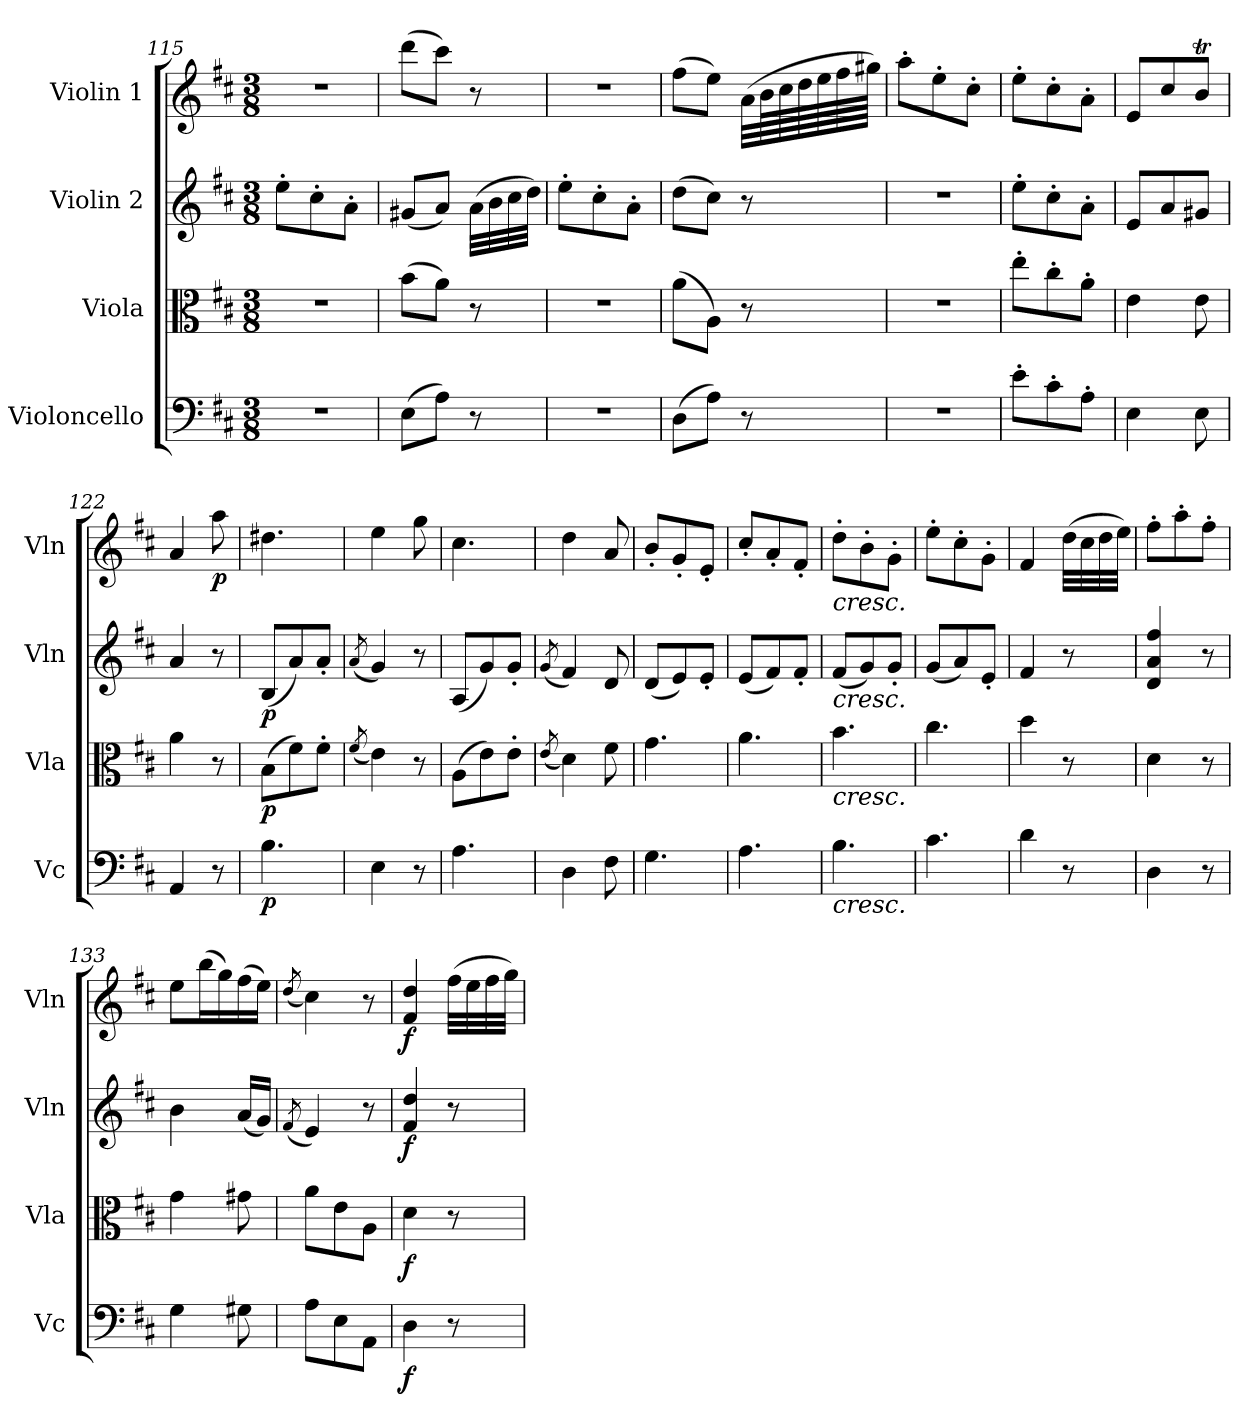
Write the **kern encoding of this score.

**kern	**dynam	**kern	**dynam	**kern	**dynam	**kern	**dynam
*part4	*part4	*part3	*part3	*part2	*part2	*part1	*part1
*staff4	*staff4	*staff3	*staff3	*staff2	*staff2	*staff1	*staff1
*I"Violoncello	*	*I"Viola	*	*I"Violin 2	*	*I"Violin 1	*
*I'Vc	*	*I'Vla	*	*I'Vln	*	*I'Vln	*
*clefF4	*	*clefC3	*	*clefG2	*	*clefG2	*
*k[f#c#]	*	*k[f#c#]	*	*k[f#c#]	*	*k[f#c#]	*
*M3/8	*	*M3/8	*	*M3/8	*	*M3/8	*
=115	=115	=115	=115	=115	=115	=115	=115
4.r	.	4.r	.	8ee'\L	.	4.r	.
.	.	.	.	8cc#'\	.	.	.
.	.	.	.	8a'\J	.	.	.
=116	=116	=116	=116	=116	=116	=116	=116
(8E\L	.	(8b\L	.	(8g#X/L	.	(8ddd\L	.
8A\J)	.	8a\J)	.	8a/J)	.	8ccc#\J)	.
8r	.	8r	.	(32a\LLL	.	8r	.
.	.	.	.	32b\	.	.	.
.	.	.	.	32cc#\	.	.	.
.	.	.	.	32dd\JJJ)	.	.	.
=117	=117	=117	=117	=117	=117	=117	=117
4.r	.	4.r	.	8ee'\L	.	4.r	.
.	.	.	.	8cc#'\	.	.	.
.	.	.	.	8a'\J	.	.	.
!!LO:PB:g=z
=118	=118	=118	=118	=118	=118	=118	=118
(8D\L	.	(8a\L	.	(8dd\L	.	(8ff#\L	.
8A\J)	.	8A\J)	.	8cc#\J)	.	8ee\J)	.
8r	.	8r	.	8r	.	(32a\LLL	.
.	.	.	.	.	.	64b\L	.
.	.	.	.	.	.	64cc#\	.
.	.	.	.	.	.	64dd\	.
.	.	.	.	.	.	64ee\	.
.	.	.	.	.	.	64ff#\	.
.	.	.	.	.	.	64gg#X\JJJJ)	.
=119	=119	=119	=119	=119	=119	=119	=119
4.r	.	4.r	.	4.r	.	8aa'\L	.
.	.	.	.	.	.	8ee'\	.
.	.	.	.	.	.	8cc#'\J	.
=120	=120	=120	=120	=120	=120	=120	=120
8e'\L	.	8ee'\L	.	8ee'\L	.	8ee'\L	.
8c#'\	.	8cc#'\	.	8cc#'\	.	8cc#'\	.
8A'\J	.	8a'\J	.	8a'\J	.	8a'\J	.
=121	=121	=121	=121	=121	=121	=121	=121
4E\	.	4e\	.	8e/L	.	8e/L	.
.	.	.	.	8a/	.	8cc#/	.
8E\	.	8e\	.	8g#X/J	.	8bT/J	.
=122	=122	=122	=122	=122	=122	=122	=122
4AA/	.	4a\	.	4a/	.	4a/	.
!	!	!	!	!	!	!	!LO:DY:b
8r	.	8r	.	8r	.	8aa\	p
=123	=123	=123	=123	=123	=123	=123	=123
!	!LO:DY:b	!	!LO:DY:b	!	!LO:DY:b	!	!
4.B\	p	(8B\L	p	(8B/L	p	4.dd#X\	.
.	.	8f#\)	.	8a/)	.	.	.
.	.	8f#'\J	.	8a'/J	.	.	.
=124	=124	=124	=124	=124	=124	=124	=124
.	.	(8qf#/	.	(8qa/	.	.	.
4E\	.	4e\)	.	4g/)	.	4ee\	.
8r	.	8r	.	8r	.	8gg\	.
!!LO:LB:g=z
=125	=125	=125	=125	=125	=125	=125	=125
4.A\	.	(8A\L	.	(8A/L	.	4.cc#\	.
.	.	8e\)	.	8g/)	.	.	.
.	.	8e'\J	.	8g'/J	.	.	.
=126	=126	=126	=126	=126	=126	=126	=126
.	.	(8qe/	.	(8qg/	.	.	.
4D\	.	4d\)	.	4f#/)	.	4dd\	.
8F#\	.	8f#\	.	8d/	.	8a/	.
=127	=127	=127	=127	=127	=127	=127	=127
4.G\	.	4.g\	.	(8d/L	.	8b'/L	.
.	.	.	.	8e/)	.	8g'/	.
.	.	.	.	8e'/J	.	8e'/J	.
=128	=128	=128	=128	=128	=128	=128	=128
4.A\	.	4.a\	.	(8e/L	.	8cc#'/L	.
.	.	.	.	8f#/)	.	8a'/	.
.	.	.	.	8f#'/J	.	8f#'/J	.
=129	=129	=129	=129	=129	=129	=129	=129
!	!	!	!	!	!	!LO:TX:b:i:t=cresc.	!
!	!	!	!	!LO:TX:b:i:t=cresc.	!	!	!
!	!	!LO:TX:b:i:t=cresc.	!	!	!	!	!
!LO:TX:b:i:t=cresc.	!	!	!	!	!	!	!
4.B\	.	4.b\	.	(8f#/L	.	8dd'\L	.
.	.	.	.	8g/)	.	8b'\	.
.	.	.	.	8g'/J	.	8g'\J	.
=130	=130	=130	=130	=130	=130	=130	=130
4.c#\	.	4.cc#\	.	(8g/L	.	8ee'\L	.
.	.	.	.	8a/)	.	8cc#'\	.
.	.	.	.	8e'/J	.	8g'\J	.
!!LO:LB:g=z
=131	=131	=131	=131	=131	=131	=131	=131
4d\	.	4dd\	.	4f#/	.	4f#/	.
8r	.	8r	.	8r	.	(32dd\LLL	.
.	.	.	.	.	.	32cc#\	.
.	.	.	.	.	.	32dd\	.
.	.	.	.	.	.	32ee\JJJ)	.
=132	=132	=132	=132	=132	=132	=132	=132
4D\	.	4d\	.	4d/ 4a/ 4ff#/	.	8ff#'\L	.
.	.	.	.	.	.	8aa'\	.
8r	.	8r	.	8r	.	8ff#'\J	.
=133	=133	=133	=133	=133	=133	=133	=133
4G\	.	4g\	.	4b\	.	8ee\L	.
.	.	.	.	.	.	(16bb\L	.
.	.	.	.	.	.	16gg\)	.
8G#X\	.	8g#X\	.	(16a/LL	.	(16ff#\	.
.	.	.	.	16g/JJ)	.	16ee\JJ)	.
=134	=134	=134	=134	=134	=134	=134	=134
.	.	.	.	(8qf#/	.	(8qdd/	.
8A\L	.	8a\L	.	4e/)	.	4cc#\)	.
8E\	.	8e\	.	.	.	.	.
8AA\J	.	8A\J	.	8r	.	8r	.
=135	=135	=135	=135	=135	=135	=135	=135
!	!LO:DY:b	!	!LO:DY:b	!	!LO:DY:b	!	!LO:DY:b
4D\	f	4d\	f	4f#/ 4dd/	f	4f#/ 4dd/	f
8r	.	8r	.	8r	.	(32ff#\LLL	.
.	.	.	.	.	.	32ee\	.
.	.	.	.	.	.	32ff#\	.
.	.	.	.	.	.	32gg\JJJ)	.
=	=	=	=	=	=	=	=
*-	*-	*-	*-	*-	*-	*-	*-
